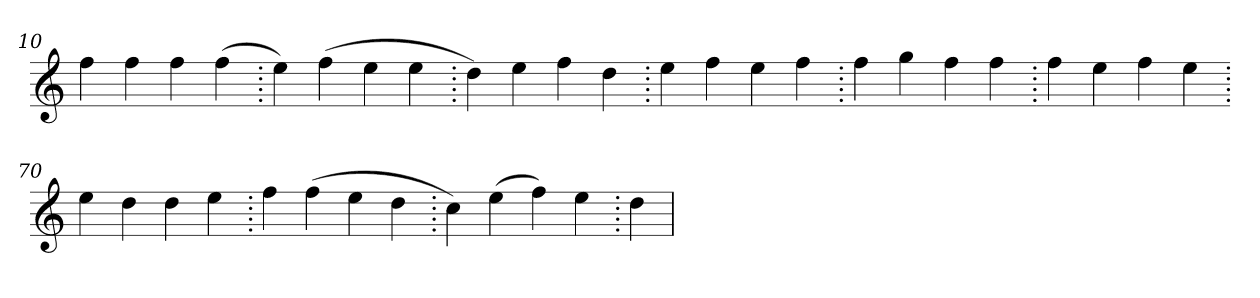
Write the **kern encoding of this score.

**kern
*part1
*staff1
*clefG2
=10.
4ff
4ff
4ff
(>4ff
=20.
4ee)
(>4ff
4ee
4ee
=30.
4dd)
4ee
4ff
4dd
=40.
4ee
4ff
4ee
4ff
=50.
4ff
4gg
4ff
4ff
=60.
4ff
4ee
4ff
4ee
=70.
4ee
4dd
4dd
4ee
=80.
4ff
(>4ff
4ee
4dd
=90.
4cc)
(>4ee
4ff)
4ee
=100.
4dd
=
*-
